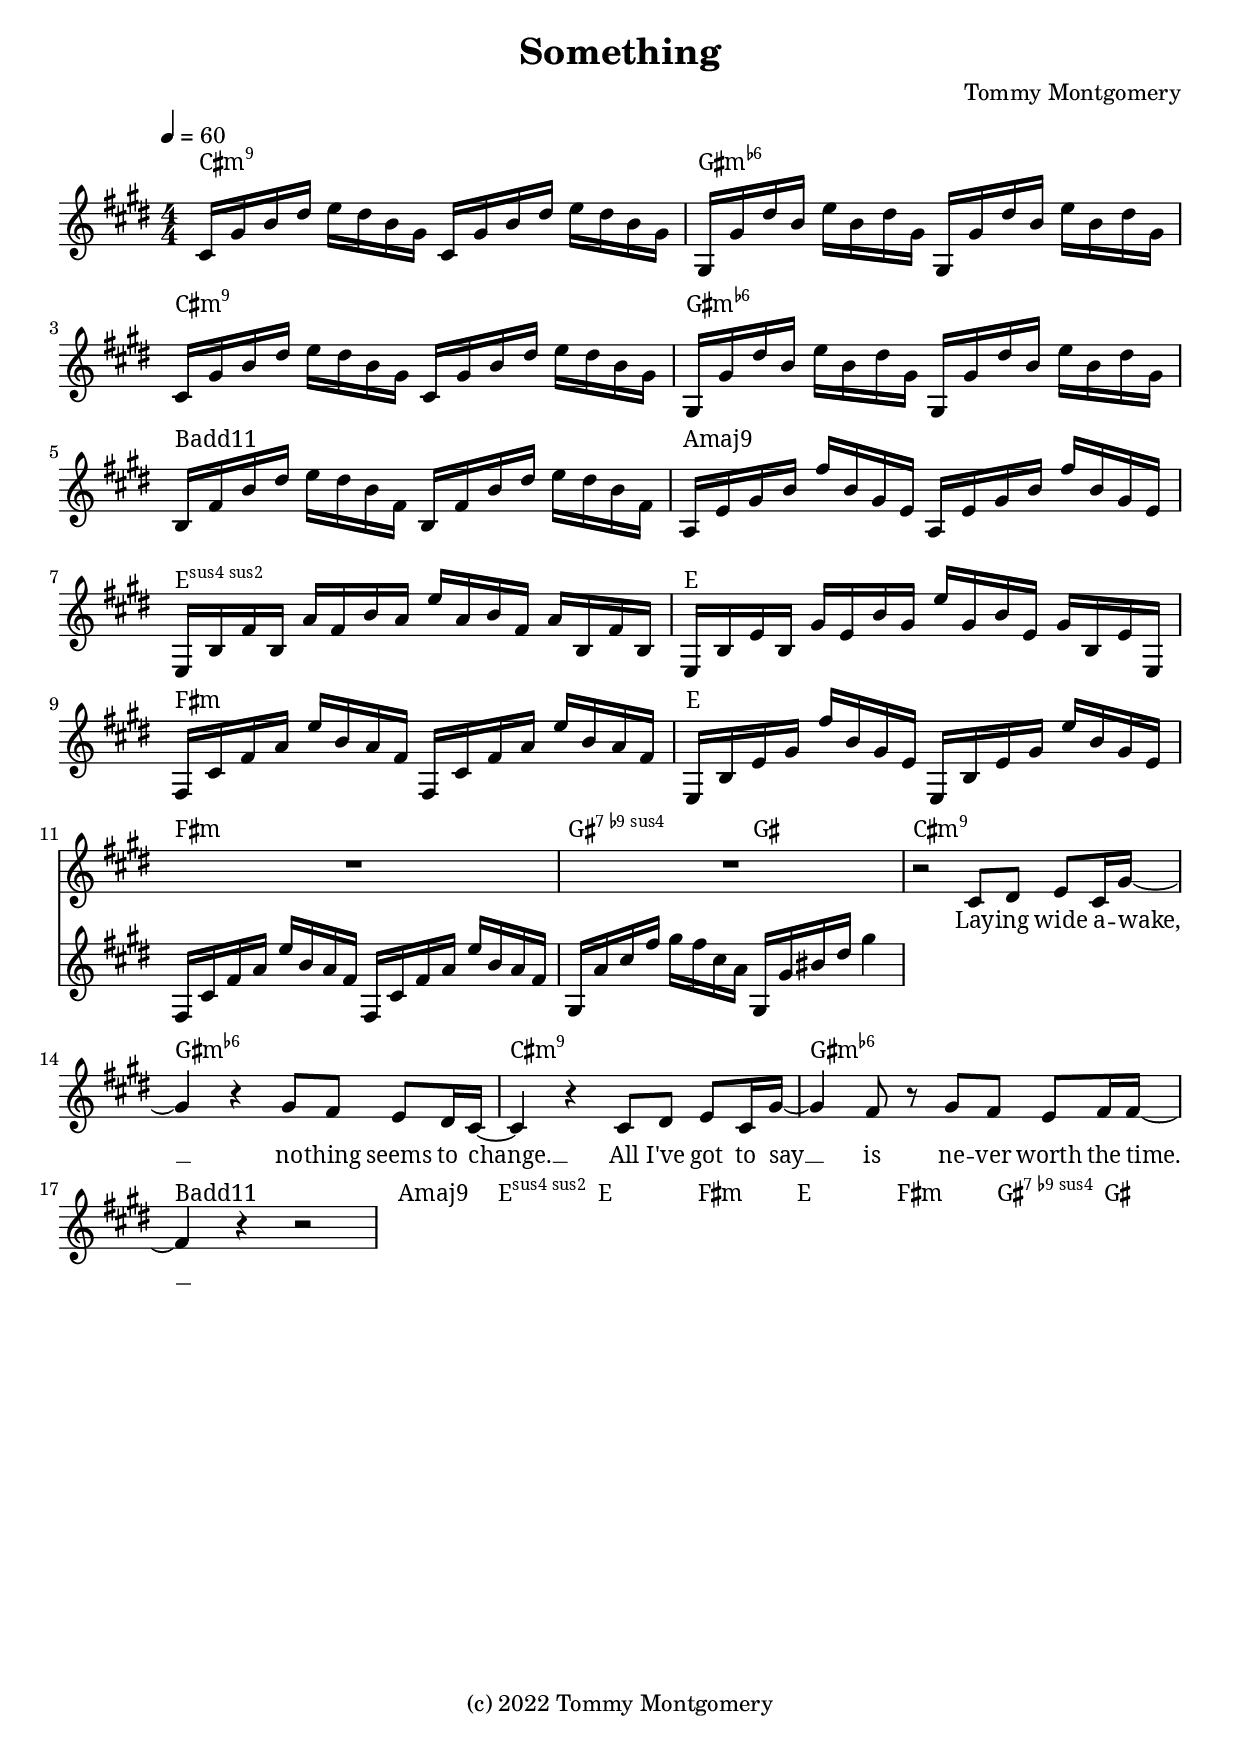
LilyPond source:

\version "2.22.1"
\language "english"

\header {
  title = "Something"
  composer = "Tommy Montgomery"
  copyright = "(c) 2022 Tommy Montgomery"
}

global = {
  \key cs \minor
  \set Staff.printKeyCancellation = ##f
  \numericTimeSignature
  \compressEmptyMeasures
  \omit Voice.StringNumber
  \override TupletBracket #'bracket-visibility = #'if-no-beam
  \override MultiMeasureRest.expand-limit = #3
  \override Score.ChordName.font-name = #"Noto Serif"
  \override Score.ChordName.font-size = #0
  \override Score.LyricText.font-name = #"Noto Serif"
  \override Score.LyricText.font-size = #0
  \tempo 4 = 60
}


guitarOne = \relative c' {
  \repeat unfold 2 {
    \repeat unfold 2 { cs16 gs' b ds e ds b gs } |
    \repeat unfold 2 { gs, gs' ds' b e b ds gs, } |
  }

  \repeat unfold 2 { b, fs' b ds e ds b fs } |
  \repeat unfold 2 { a, e' gs b fs' b, gs e } |
  e, b' fs' b, a' fs b a e' a, b fs a b, fs' b, |
  e, b' e b gs' e b' gs e' gs, b e, gs b, e e, |

  \repeat unfold 2 { fs cs' fs a e' b a fs } |
  e, b' e gs fs' b, gs e e, b' e gs e' b gs e
  \repeat unfold 2 { fs, cs' fs a e' b a fs } |
  gs, a' cs fs gs fs cs a gs, gs' bs ds gs4 |

}

vocalMelody = \relative c' {
  R1*12 |

  % verse 1
  r2 cs8 ds e cs16 gs' ~ | gs4 r4 gs8 fs e ds16 cs ~ |
  cs4 r4 cs8 ds e cs16 gs' ~ | gs4 fs8 r8 gs8 fs e fs16 fs ~ |
  fs4 r4 r2 |
}

allTheLyrics = \lyricmode {
   Lay -- ing wide a -- wake, __  no -- thing seems to change. __
   All I've got to say __ is ne -- ver worth the time. __
}

guitarOneStaff = \new Staff \with { midiInstrument = "distorted guitar" midiMaximumVolume = #0.6 }{ \global \guitarOne }


vox = \new Staff \with { midiInstrument = "voice oohs" midiMinimumVolume = #0.7 } {
  <<
    \new Voice = "vocalMelody" { \clef treble \global \vocalMelody }
  >>
}

demLyrics = \new Lyrics \lyricsto "vocalMelody" {
  <<
    \new Lyrics {
      \set associatedVoice = "vocalMelody"
      \allTheLyrics
    }
  >>
}

chordExceptionMusic = {
  <c e g b d'>1-\markup { "maj9" }
  <c e g b fs'>1-\markup { "maj7" \sharp "11" }
  <c ef f g bf>1-\markup { "m7sus4" }
  <c ef gf bff>1-\markup { "°7" }
  <c ef gf bf>1-\markup { \super { "ø7" } }
  <c e g d'>1-\markup { "add9" }
  <c ef g d'>1-\markup { "m(add9)" }
  <c e fs as>1-\markup { \super { \sharp "11" \sharp "13" } }
  <c g>1-\markup { "5" }
  <c e g bf>1-\markup { "7" }
  <c e g b>1-\markup { "maj7" }
  <c ef g bf>1-\markup { "m7" }
  <c f g>1-\markup { "sus4" }
  <c d g>1-\markup { "sus2" }
  <c e g bf df'>1-\markup { "7" \super { \flat "9" } }
  <c e g f'>1-\markup { "add11" }
}

chordExceptions = #(append
  (sequential-music-to-chord-exceptions chordExceptionMusic #t)
  ignatzekExceptions
)

verseChords = \chordmode {
  \repeat unfold 2 { cs1:m9 | gs:1.3-.5.6- | }
  b:1.3.5.11 | a:maj9 | e:1.2.4.5 | e |
  fs:m | e | fs:m | gs2:1.4.5.7.9- gs |
}

chordValues = \chordmode {
  \global
  \set chordNameExceptions = #chordExceptions
  \set majorSevenSymbol = \markup "maj7"

  \verseChords
  \verseChords

}

chordNames = \new ChordNames {
  \set chordChanges = ##t
  \set chordNameExceptions = #chordExceptions
  \chordValues
}

\score {

  <<
    \chordNames
    \vox
    \demLyrics
    \guitarOneStaff
  >>
  \layout {
    indent = 0
    \context {
      \Staff \RemoveEmptyStaves
      \override Glissando.minimum-length = #4
      \override Glissando.springs-and-rods = #ly:spanner::set-spacing-rods
      \override Glissando.thickness = #2
      \override VerticalAxisGroup.remove-first = ##t
    }
  }
}

\score {
  \unfoldRepeats {
    <<
      \transpose c c, \vox
      \transpose c c, \guitarOneStaff
    >>
  }
  \midi {}
}
